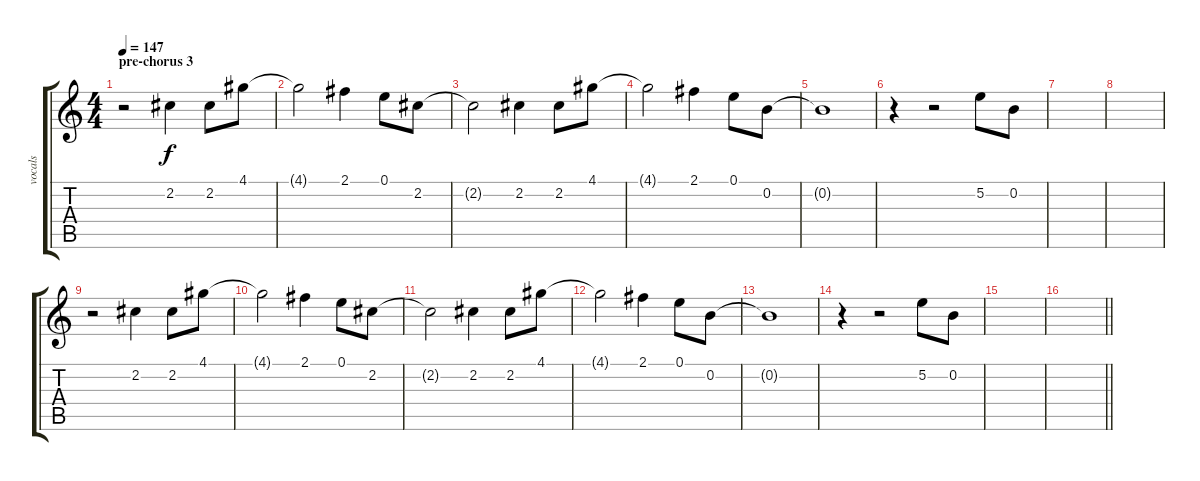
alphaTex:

\track ("vocals" "vocals") {instrument overdrivenguitar}
\staff {score tabs}
\tuning (E4 B3 G3 D3 A2 E2) {hide}
\ts (4 4)
\section ("" "pre-chorus 3")
\tempo 147
\clef g2
\ks c
r.2{dy f} 2.2.4 2.2.8 4.1.8 |
4.1{t}.2 2.1.4 0.1.8 2.2.8 |
2.2{t}.2 2.2.4 2.2.8 4.1.8 |
4.1{t}.2 2.1.4 0.1.8 0.2.8 |
0.2{t}.1 |
r.4 r.2 5.2.8 0.2.8 |
|
|
r.2 2.2.4 2.2.8 4.1.8 |
4.1{t}.2 2.1.4 0.1.8 2.2.8 |
2.2{t}.2 2.2.4 2.2.8 4.1.8 |
4.1{t}.2 2.1.4 0.1.8 0.2.8 |
0.2{t}.1 |
r.4 r.2 5.2.8 0.2.8 |
|
\barLineRight lightlight
